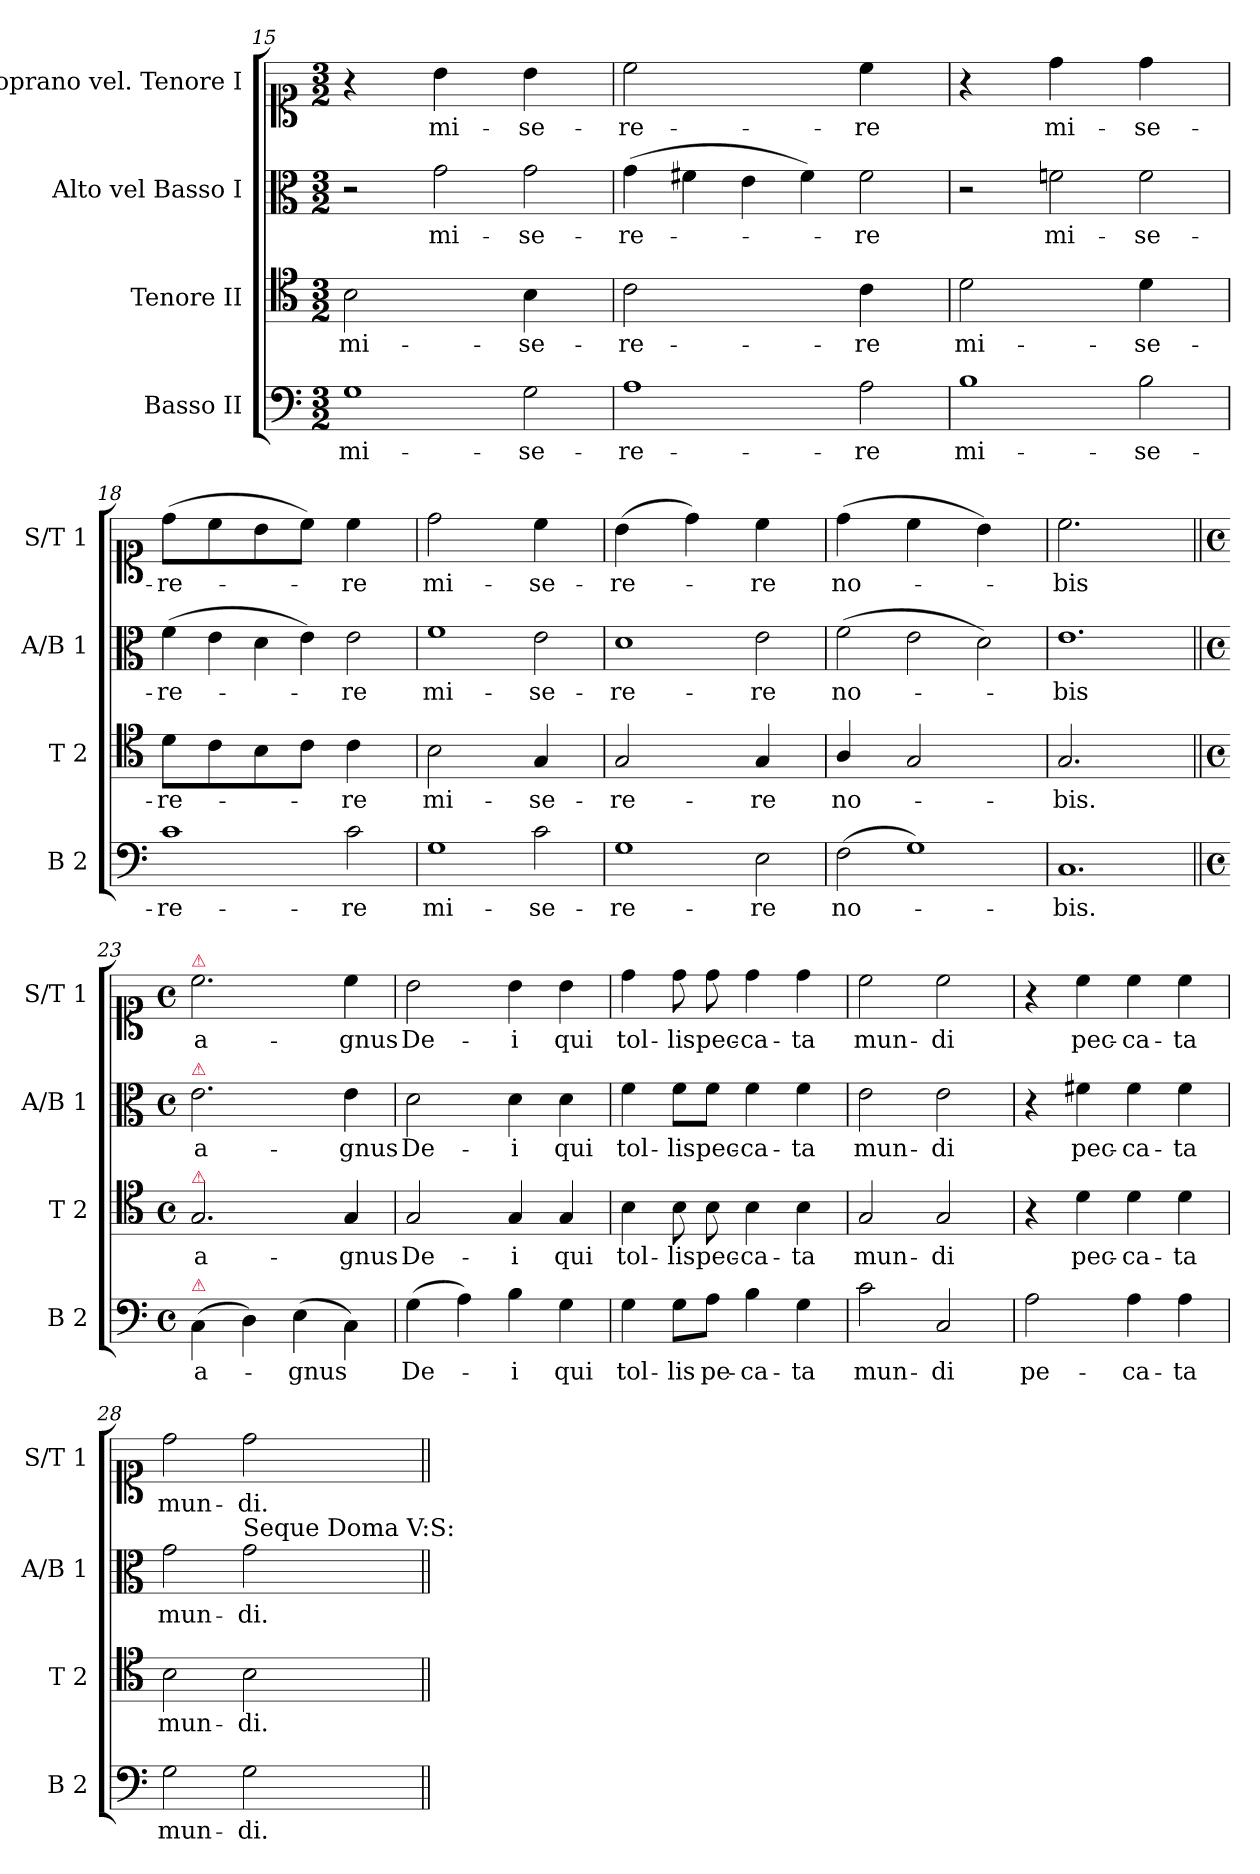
**kern	**text	**kern	**text	**kern	**text	**kern	**text
*part4	*part4	*part3	*part3	*part2	*part2	*part1	*part1
*staff4	*staff4	*staff3	*staff3	*staff2	*staff2	*staff1	*staff1
*I"Basso II	*	*I"Tenore II	*	*I"Alto vel Basso I	*	*I"Soprano vel. Tenore I	*
*I'B 2	*	*I'T 2	*	*I'A/B 1	*	*I'S/T 1	*
*clefF4	*	*clefC4	*	*clefC3	*	*clefC1	*
*k[]	*	*k[]	*	*k[]	*	*k[]	*
*C:	*	*C:	*	*C:	*	*C:	*
*M3/2	*	*M3/2	*	*M3/2	*	*M3/2	*
=15	=15	=15	=15	=15	=15	=15	=15
!	!	!LO:N:vis=2	!	!	!	!LO:N:vis=4	!
1G	mi-	1B	mi-	2r	.	2r	.
!	!	!	!	!	!	!LO:N:vis=4	!
.	.	.	.	2g\	mi-	2b\	mi-
!	!	!LO:N:vis=4	!	!	!	!LO:N:vis=4	!
2G\	-se-	2B\	-se-	2g\	-se-	2b\	-se-
=16	=16	=16	=16	=16	=16	=16	=16
!	!	!LO:N:vis=2	!	!	!	!LO:N:vis=2	!
1A	-re-	1c	-re-	(4g\	-re-	1cc	-re-
.	.	.	.	4f#X\	.	.	.
.	.	.	.	4e\	.	.	.
.	.	.	.	4f#\)	.	.	.
!	!	!LO:N:vis=4	!	!	!	!LO:N:vis=4	!
2A\	-re	2c\	-re	2f#\	-re	2cc\	-re
=17	=17	=17	=17	=17	=17	=17	=17
!	!	!LO:N:vis=2	!	!	!	!LO:N:vis=4	!
1B	mi-	1d	mi-	2r	.	2r	.
!	!	!	!	!	!	!LO:N:vis=4	!
.	.	.	.	2fn\	mi-	2dd\	mi-
!	!	!LO:N:vis=4	!	!	!	!LO:N:vis=4	!
2B\	-se-	2d\	-se-	2f\	-se-	2dd\	-se-
=18	=18	=18	=18	=18	=18	=18	=18
!	!	!LO:N:vis=8	!	!	!	!LO:N:vis=8	!
1c	-re-	4d\L	-re-	(4f\	-re-	(4dd\L	-re-
!	!	!LO:N:vis=8	!	!	!	!LO:N:vis=8	!
.	.	4c\	.	4e\	.	4cc\	.
!	!	!LO:N:vis=8	!	!	!	!LO:N:vis=8	!
.	.	4B\	.	4d\	.	4b\	.
!	!	!LO:N:vis=8	!	!	!	!LO:N:vis=8	!
.	.	4c\J	.	4e\)	.	4cc\J)	.
!	!	!LO:N:vis=4	!	!	!	!LO:N:vis=4	!
2c\	-re	2c\	-re	2e\	-re	2cc\	-re
=19	=19	=19	=19	=19	=19	=19	=19
!	!	!LO:N:vis=2	!	!	!	!LO:N:vis=2	!
1G	mi-	1B	mi-	1f	mi-	1dd	mi-
!	!	!LO:N:vis=4	!	!	!	!LO:N:vis=4	!
2c\	-se-	2G/	-se-	2e\	-se-	2cc\	-se-
=20	=20	=20	=20	=20	=20	=20	=20
!	!	!LO:N:vis=2	!	!	!	!LO:N:vis=4	!
1G	-re-	1G	-re-	1d	-re-	(2b\	-re-
!	!	!	!	!	!	!LO:N:vis=4	!
.	.	.	.	.	.	2dd\)	.
!	!	!LO:N:vis=4	!	!	!	!LO:N:vis=4	!
2E\	-re	2G/	-re	2e\	-re	2cc\	-re
=21	=21	=21	=21	=21	=21	=21	=21
!	!	!LO:N:vis=4	!	!	!	!LO:N:vis=4	!
(2F\	no-	2A/	no-	(2f\	no-	(2dd\	no-
!	!	!LO:N:vis=2	!	!	!	!LO:N:vis=4	!
1G)	.	1G	.	2e\	.	2cc\	.
!	!	!	!	!	!	!LO:N:vis=4	!
.	.	.	.	2d\)	.	2b\)	.
=22	=22	=22	=22	=22	=22	=22	=22
!	!	!LO:N:vis=2.	!	!	!	!LO:N:vis=2.	!
1.C	-bis.	1.G	-bis.	1.e	-bis	1.cc	-bis
=23||	=23||	=23||	=23||	=23||	=23||	=23||	=23||
*M4/4	*	*M4/4	*	*M4/4	*	*M4/4	*
*met(c)	*	*met(c)	*	*met(c)	*	*met(c)	*
!	!	!	!	!	!	!LO:TX:a:color=crimson:t=⚠	!
!	!	!	!	!LO:TX:a:color=crimson:t=⚠	!	!	!
!	!	!LO:TX:a:color=crimson:t=⚠	!	!	!	!	!
!LO:TX:a:color=crimson:t=⚠	!	!	!	!	!	!	!
(4C\	a-	2.G/	a-	2.e\	a-	2.cc\	a-
4D\)	.	.	.	.	.	.	.
(4E\	-gnus	.	.	.	.	.	.
4C\)	.	4G/	-gnus	4e\	-gnus	4cc\	-gnus
=24	=24	=24	=24	=24	=24	=24	=24
(4G\	De-	2G/	De-	2d\	De-	2b\	De-
4A\)	.	.	.	.	.	.	.
4B\	-i	4G/	-i	4d\	-i	4b\	-i
4G\	qui	4G/	qui	4d\	qui	4b\	qui
=25	=25	=25	=25	=25	=25	=25	=25
4G\	tol-	4B\	tol-	4f\	tol-	4dd\	tol-
8G\L	-lis	8B\	-lis	8f\L	-lis	8dd\	-lis
8A\J	pe-	8B\	pec-	8f\J	pec-	8dd\	pec-
4B\	-ca-	4B\	-ca-	4f\	-ca-	4dd\	-ca-
4G\	-ta	4B\	-ta	4f\	-ta	4dd\	-ta
=26	=26	=26	=26	=26	=26	=26	=26
2c\	mun-	2G/	mun-	2e\	mun-	2cc\	mun-
2C/	-di	2G/	-di	2e\	-di	2cc\	-di
=27	=27	=27	=27	=27	=27	=27	=27
2A\	pe-	4r	.	4r	.	4r	.
.	.	4d\	pec-	4f#X\	pec-	4cc\	pec-
4A\	-ca-	4d\	-ca-	4f#\	-ca-	4cc\	-ca-
4A\	-ta	4d\	-ta	4f#\	-ta	4cc\	-ta
=28	=28	=28	=28	=28	=28	=28	=28
2G\	mun-	2B\	mun-	2g\	mun-	2dd\	mun-
!	!	!	!	!LO:TX:a:t=Seque Doma V&colon;S&colon;	!	!	!
2G\	-di.	2B\	-di.	2g\	-di.	2dd\	-di.
=||	=||	=||	=||	=||	=||	=||	=||
*-	*-	*-	*-	*-	*-	*-	*-
